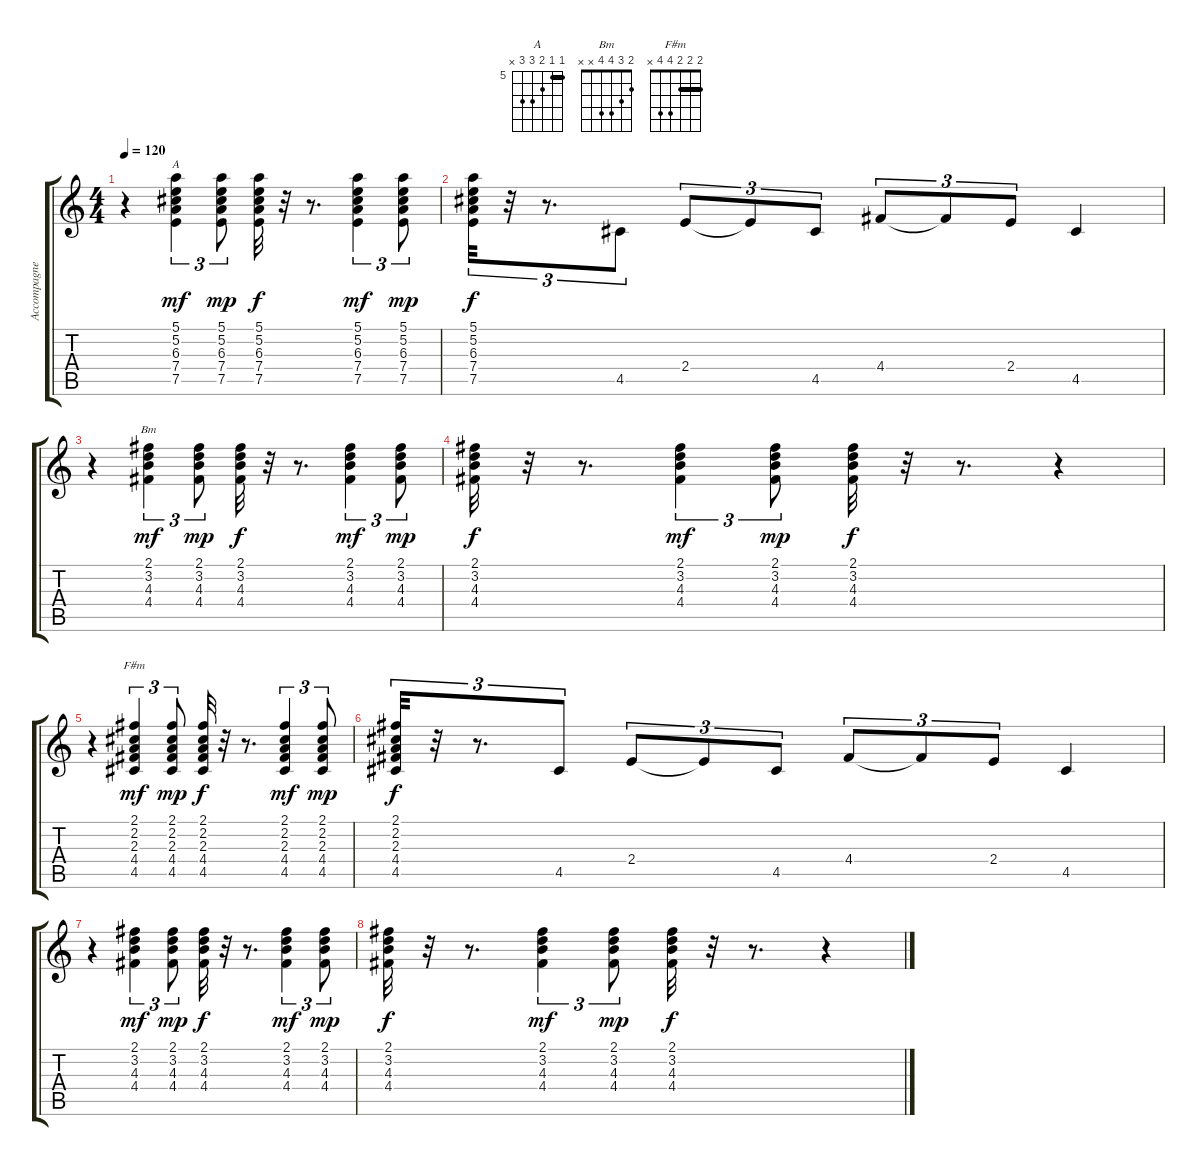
\track ("Accompagnement" "Accompagne") {instrument acousticguitarsteel}
\staff {score tabs}
\tuning (E4 B3 G3 D3 A2 E2) {hide}
\chord ("A" 5 5 6 7 7 x) {firstfret 5 barre 5}
\chord ("Bm" 2 3 4 4 x x)
\chord ("F#m" 2 2 2 4 4 x) {barre 2}
\ts (4 4)
\tempo 120
\clef g2
\ks c
r.4{dy f} (5.1 5.2 6.3 7.4 7.5).4{tu (3 2) ch "A" dy mf} (5.1 5.2 6.3 7.4 7.5).8{tu (3 2) dy mp} (5.1 5.2 6.3 7.4 7.5).32{dy f} r.32 r.8{d} (5.1 5.2 6.3 7.4 7.5).4{tu (3 2) dy mf} (5.1 5.2 6.3 7.4 7.5).8{tu (3 2) dy mp} |
(5.1 5.2 6.3 7.4 7.5).32{tu (3 2) dy f} r.32{tu (3 2)} r.8{d tu (3 2)} 4.5.8{tu (3 2)} 2.4.8{tu (3 2)} 2.4{t}.8{tu (3 2)} 4.5.8{tu (3 2)} 4.4.8{tu (3 2)} 4.4{t}.8{tu (3 2)} 2.4.8{tu (3 2)} 4.5.4 |
r.4 (2.1 3.2 4.3 4.4).4{tu (3 2) ch "Bm" dy mf} (2.1 3.2 4.3 4.4).8{tu (3 2) dy mp} (2.1 3.2 4.3 4.4).32{dy f} r.32 r.8{d} (2.1 3.2 4.3 4.4).4{tu (3 2) dy mf} (2.1 3.2 4.3 4.4).8{tu (3 2) dy mp} |
(2.1 3.2 4.3 4.4).32{dy f} r.32 r.8{d} (2.1 3.2 4.3 4.4).4{tu (3 2) dy mf} (2.1 3.2 4.3 4.4).8{tu (3 2) dy mp} (2.1 3.2 4.3 4.4).32{dy f} r.32 r.8{d} r.4 |
r.4 (2.1 2.2 2.3 4.4 4.5).4{tu (3 2) ch "F#m" dy mf} (2.1 2.2 2.3 4.4 4.5).8{tu (3 2) dy mp} (2.1 2.2 2.3 4.4 4.5).32{dy f} r.32 r.8{d} (2.1 2.2 2.3 4.4 4.5).4{tu (3 2) dy mf} (2.1 2.2 2.3 4.4 4.5).8{tu (3 2) dy mp} |
(2.1 2.2 2.3 4.4 4.5).32{tu (3 2) dy f} r.32{tu (3 2)} r.8{d tu (3 2)} 4.5.8{tu (3 2)} 2.4.8{tu (3 2)} 2.4{t}.8{tu (3 2)} 4.5.8{tu (3 2)} 4.4.8{tu (3 2)} 4.4{t}.8{tu (3 2)} 2.4.8{tu (3 2)} 4.5.4 |
r.4 (2.1 3.2 4.3 4.4).4{tu (3 2) dy mf} (2.1 3.2 4.3 4.4).8{tu (3 2) dy mp} (2.1 3.2 4.3 4.4).32{dy f} r.32 r.8{d} (2.1 3.2 4.3 4.4).4{tu (3 2) dy mf} (2.1 3.2 4.3 4.4).8{tu (3 2) dy mp} |
(2.1 3.2 4.3 4.4).32{dy f} r.32 r.8{d} (2.1 3.2 4.3 4.4).4{tu (3 2) dy mf} (2.1 3.2 4.3 4.4).8{tu (3 2) dy mp} (2.1 3.2 4.3 4.4).32{dy f} r.32 r.8{d} r.4
